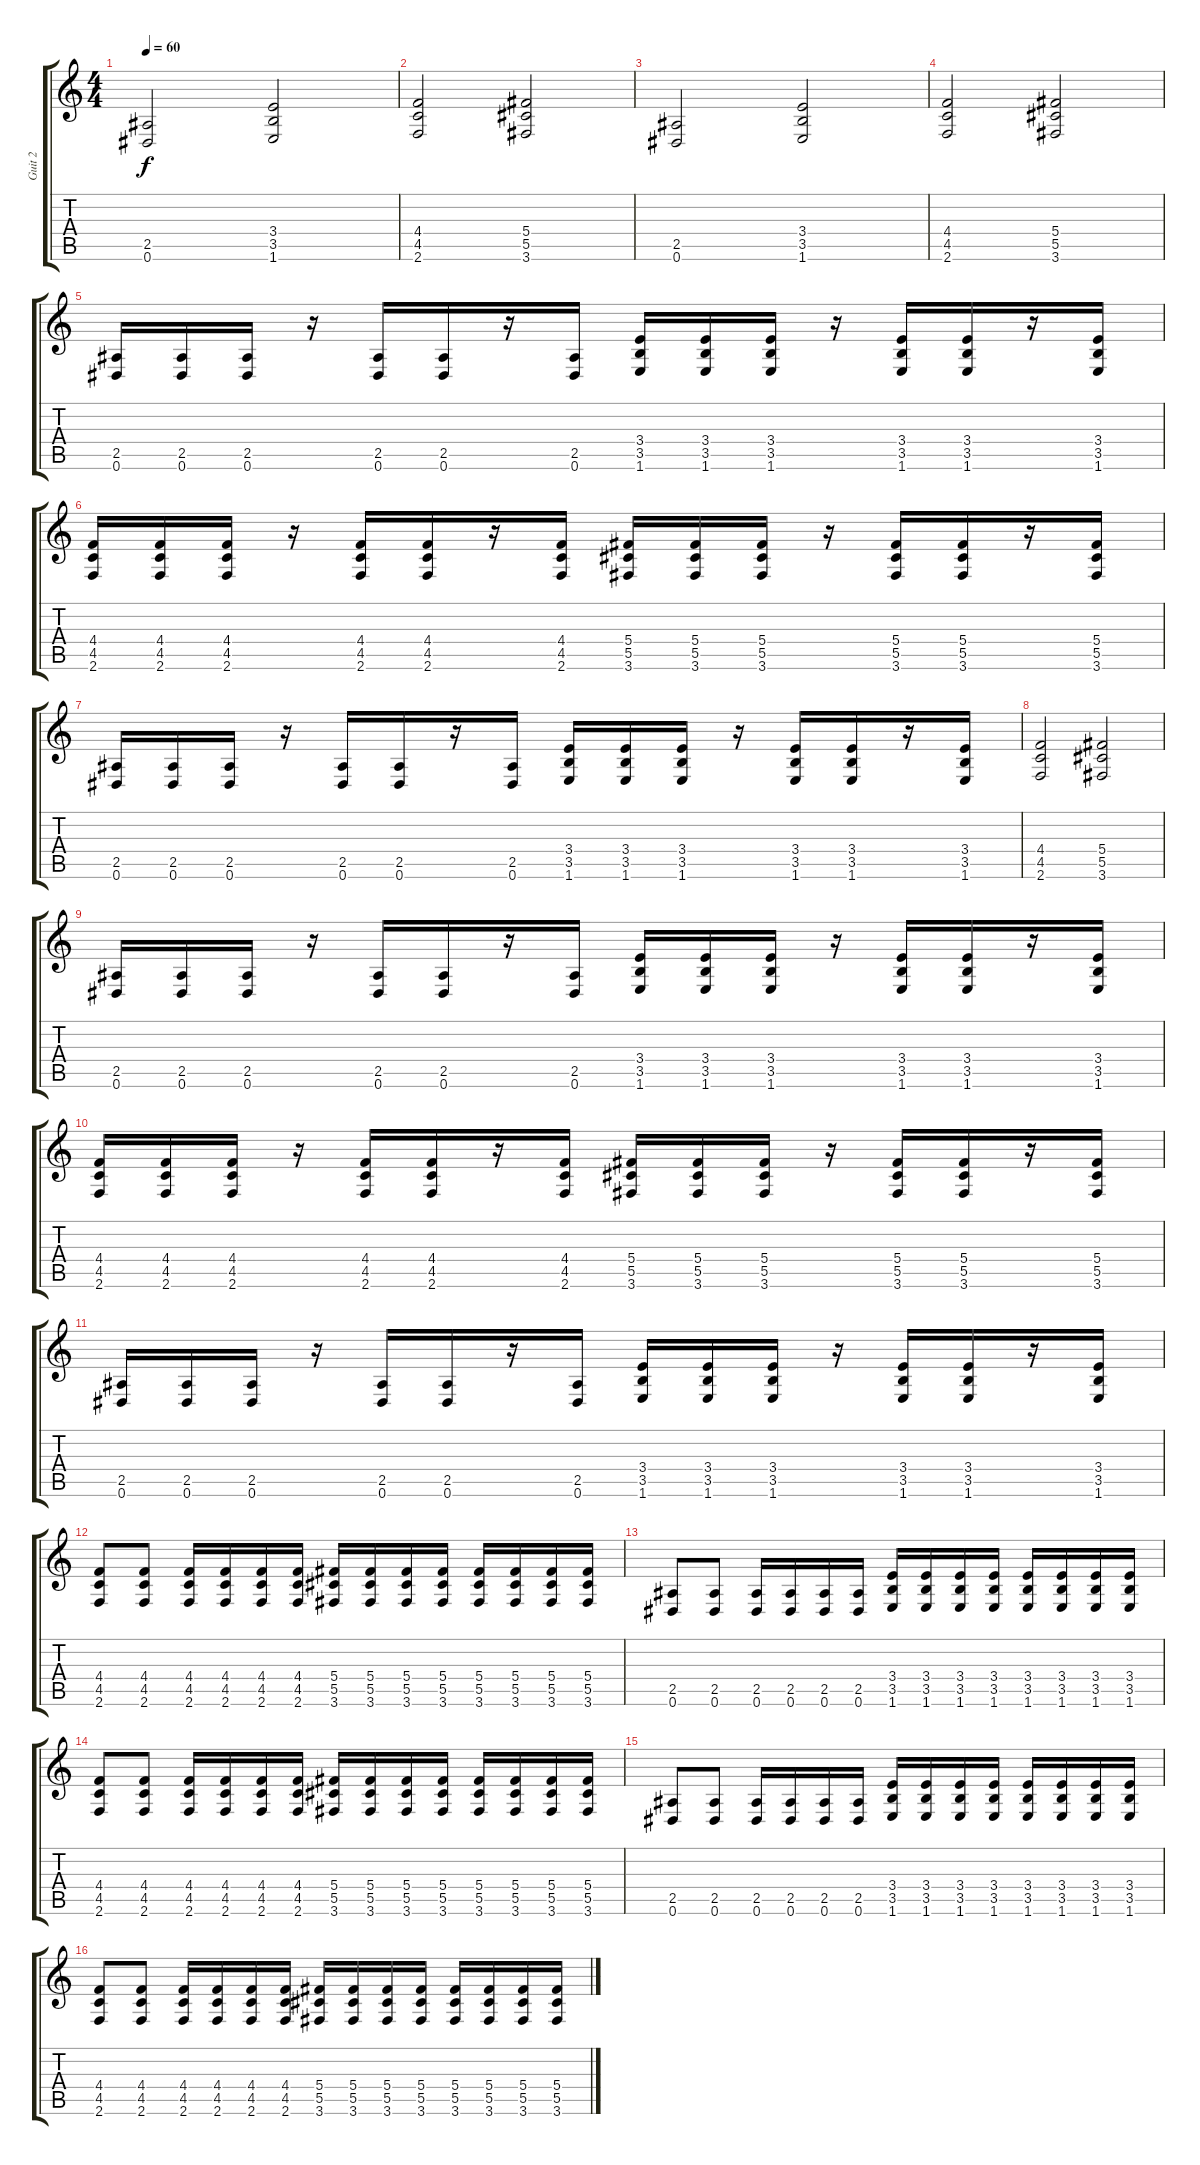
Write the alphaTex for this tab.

\track ("Guit 2" "Guit 2") {instrument distortionguitar}
\staff {score tabs}
\tuning (Eb4 Bb3 Gb3 Db3 Ab2 Eb2) {hide}
\ts (4 4)
\tempo 60
\clef g2
\ks c
(2.5 0.6).2{dy f} (3.4 3.5 1.6).2 |
(4.4 4.5 2.6).2 (5.4 5.5 3.6).2 |
(2.5 0.6).2 (3.4 3.5 1.6).2 |
(4.4 4.5 2.6).2 (5.4 5.5 3.6).2 |
(2.5 0.6).16 (2.5 0.6).16 (2.5 0.6).16 r.16 (2.5 0.6).16 (2.5 0.6).16 r.16 (2.5 0.6).16 (3.4 3.5 1.6).16 (3.4 3.5 1.6).16 (3.4 3.5 1.6).16 r.16 (3.4 3.5 1.6).16 (3.4 3.5 1.6).16 r.16 (3.4 3.5 1.6).16 |
(4.4 4.5 2.6).16 (4.4 4.5 2.6).16 (4.4 4.5 2.6).16 r.16 (4.4 4.5 2.6).16 (4.4 4.5 2.6).16 r.16 (4.4 4.5 2.6).16 (5.4 5.5 3.6).16 (5.4 5.5 3.6).16 (5.4 5.5 3.6).16 r.16 (5.4 5.5 3.6).16 (5.4 5.5 3.6).16 r.16 (5.4 5.5 3.6).16 |
(2.5 0.6).16 (2.5 0.6).16 (2.5 0.6).16 r.16 (2.5 0.6).16 (2.5 0.6).16 r.16 (2.5 0.6).16 (3.4 3.5 1.6).16 (3.4 3.5 1.6).16 (3.4 3.5 1.6).16 r.16 (3.4 3.5 1.6).16 (3.4 3.5 1.6).16 r.16 (3.4 3.5 1.6).16 |
(4.4 4.5 2.6).2 (5.4 5.5 3.6).2 |
(2.5 0.6).16 (2.5 0.6).16 (2.5 0.6).16 r.16 (2.5 0.6).16 (2.5 0.6).16 r.16 (2.5 0.6).16 (3.4 3.5 1.6).16 (3.4 3.5 1.6).16 (3.4 3.5 1.6).16 r.16 (3.4 3.5 1.6).16 (3.4 3.5 1.6).16 r.16 (3.4 3.5 1.6).16 |
(4.4 4.5 2.6).16 (4.4 4.5 2.6).16 (4.4 4.5 2.6).16 r.16 (4.4 4.5 2.6).16 (4.4 4.5 2.6).16 r.16 (4.4 4.5 2.6).16 (5.4 5.5 3.6).16 (5.4 5.5 3.6).16 (5.4 5.5 3.6).16 r.16 (5.4 5.5 3.6).16 (5.4 5.5 3.6).16 r.16 (5.4 5.5 3.6).16 |
(2.5 0.6).16 (2.5 0.6).16 (2.5 0.6).16 r.16 (2.5 0.6).16 (2.5 0.6).16 r.16 (2.5 0.6).16 (3.4 3.5 1.6).16 (3.4 3.5 1.6).16 (3.4 3.5 1.6).16 r.16 (3.4 3.5 1.6).16 (3.4 3.5 1.6).16 r.16 (3.4 3.5 1.6).16 |
(4.4 4.5 2.6).8 (4.4 4.5 2.6).8 (4.4 4.5 2.6).16 (4.4 4.5 2.6).16 (4.4 4.5 2.6).16 (4.4 4.5 2.6).16 (5.4 5.5 3.6).16 (5.4 5.5 3.6).16 (5.4 5.5 3.6).16 (5.4 5.5 3.6).16 (5.4 5.5 3.6).16 (5.4 5.5 3.6).16 (5.4 5.5 3.6).16 (5.4 5.5 3.6).16 |
(2.5 0.6).8 (2.5 0.6).8 (2.5 0.6).16 (2.5 0.6).16 (2.5 0.6).16 (2.5 0.6).16 (3.4 3.5 1.6).16 (3.4 3.5 1.6).16 (3.4 3.5 1.6).16 (3.4 3.5 1.6).16 (3.4 3.5 1.6).16 (3.4 3.5 1.6).16 (3.4 3.5 1.6).16 (3.4 3.5 1.6).16 |
(4.4 4.5 2.6).8 (4.4 4.5 2.6).8 (4.4 4.5 2.6).16 (4.4 4.5 2.6).16 (4.4 4.5 2.6).16 (4.4 4.5 2.6).16 (5.4 5.5 3.6).16 (5.4 5.5 3.6).16 (5.4 5.5 3.6).16 (5.4 5.5 3.6).16 (5.4 5.5 3.6).16 (5.4 5.5 3.6).16 (5.4 5.5 3.6).16 (5.4 5.5 3.6).16 |
(2.5 0.6).8{volume 0} (2.5 0.6).8 (2.5 0.6).16 (2.5 0.6).16 (2.5 0.6).16 (2.5 0.6).16 (3.4 3.5 1.6).16 (3.4 3.5 1.6).16 (3.4 3.5 1.6).16 (3.4 3.5 1.6).16 (3.4 3.5 1.6).16 (3.4 3.5 1.6).16 (3.4 3.5 1.6).16 (3.4 3.5 1.6).16 |
(4.4 4.5 2.6).8 (4.4 4.5 2.6).8 (4.4 4.5 2.6).16 (4.4 4.5 2.6).16 (4.4 4.5 2.6).16 (4.4 4.5 2.6).16 (5.4 5.5 3.6).16 (5.4 5.5 3.6).16 (5.4 5.5 3.6).16 (5.4 5.5 3.6).16 (5.4 5.5 3.6).16 (5.4 5.5 3.6).16 (5.4 5.5 3.6).16 (5.4 5.5 3.6).16
